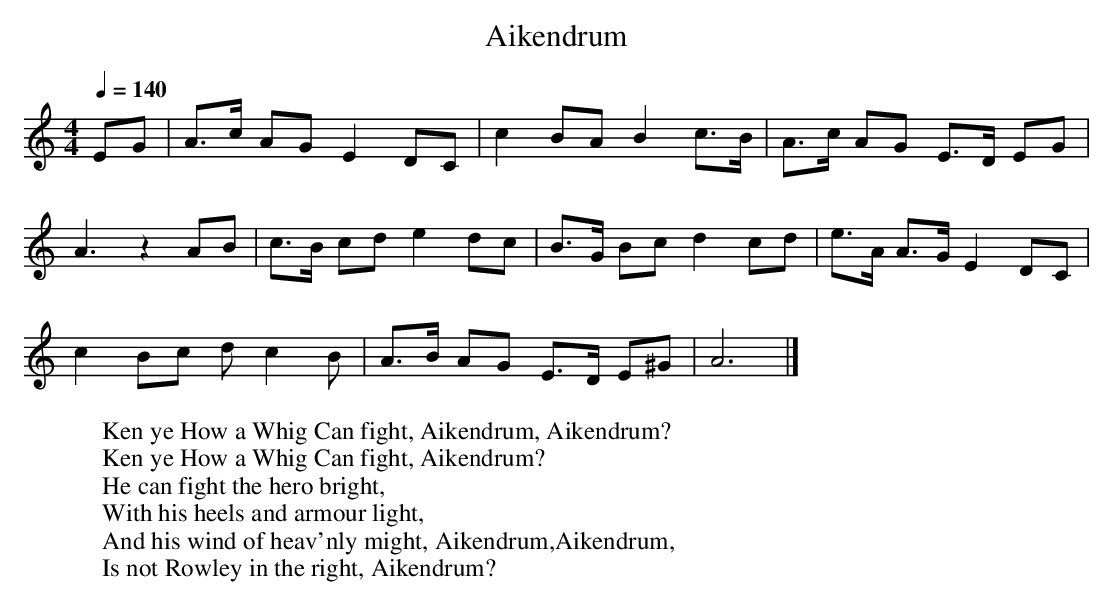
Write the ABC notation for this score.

X:1
T:Aikendrum
Q:1/4=140
M:4/4
L:1/8
K:C
EG | A>c AG E2 DC | c2BA B2 c>B | A>c AG E>D EG |
A3 z2 AB | c>B cd e2 dc | B>G Bc d2 cd | e>A A>G E2 DC |
c2 Bc d c2B | A>B AG E>D E^G | A6 |]
W:Ken ye How a Whig Can fight, Aikendrum, Aikendrum?
W:Ken ye How a Whig Can fight, Aikendrum?
W:He can fight the hero bright,
W:With his heels and armour light,
W:And his wind of heav'nly might, Aikendrum,Aikendrum,
W:Is not Rowley in the right, Aikendrum?
